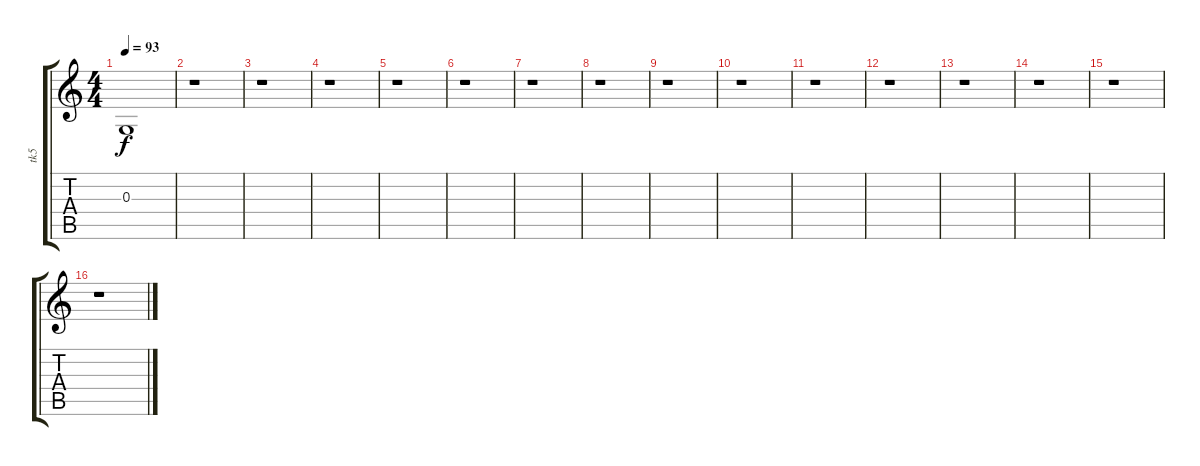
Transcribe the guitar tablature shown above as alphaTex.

\track ("tk5" "tk5") {instrument stringensemble1}
\staff {score tabs}
\tuning (E4 B3 G3 D3 A2 E2) {hide}
\ts (4 4)
\tempo 93
\clef g2
\ks c
0.3{t}.1{dy f} |
r.1 |
r.1 |
r.1 |
r.1 |
r.1 |
r.1 |
r.1 |
r.1 |
r.1 |
r.1 |
r.1 |
r.1 |
r.1 |
r.1 |
r.1
